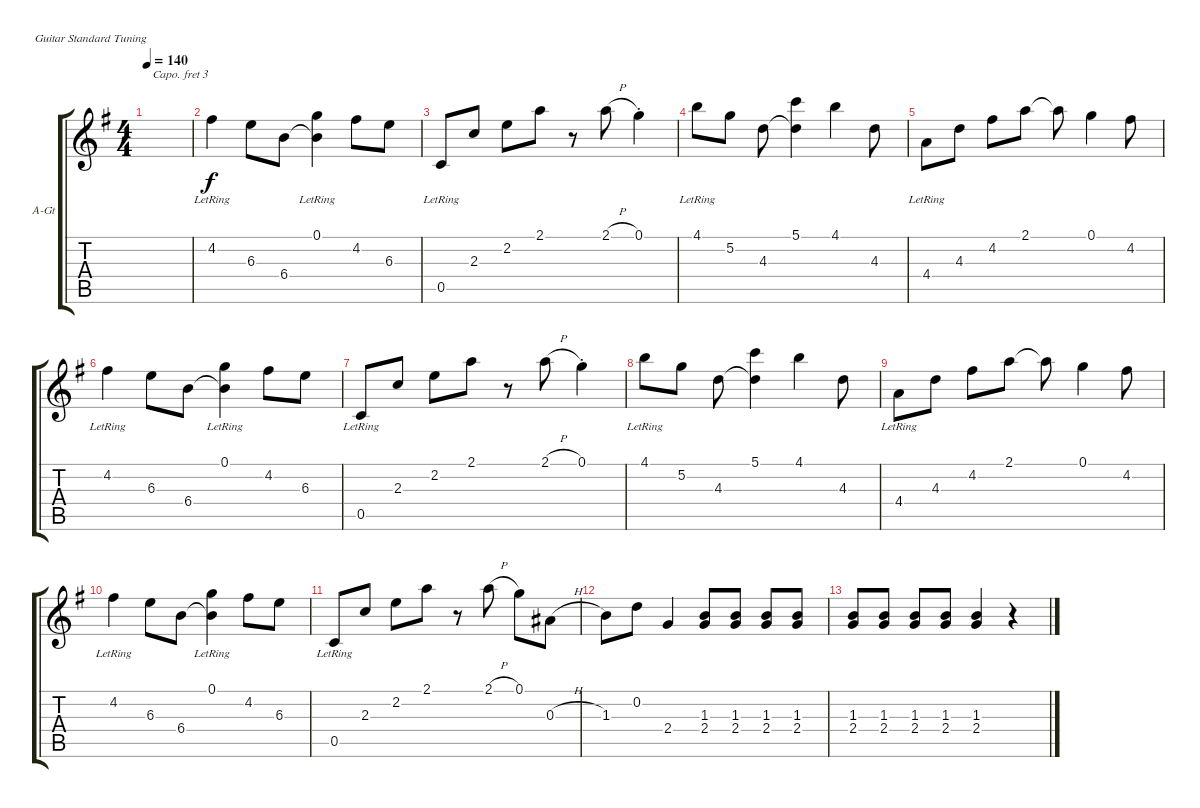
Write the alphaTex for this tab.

\defaultSystemsLayout 4
\bracketExtendMode groupsimilarinstruments
\firstSystemTrackNameOrientation horizontal
\otherSystemsTrackNameOrientation horizontal
\track ("Acoustic Guitar" "A-Gt") {instrument acousticguitarsteel}
\staff {score tabs}
\capo 3
\tuning (E4 B3 G3 D3 A2 E2)
\ts (4 4)
\tempo 140
\clef g2
\ks g
|
4.2{lr}.4 6.3.8 6.4.8 (6.4{t} 0.1{lr}).4 4.2.8 6.3.8 |
0.5{lr}.8 2.3.8 2.2.8 2.1.8 r.8 2.1{h}.8 0.1{st}.4 |
4.1{lr}.8 5.2.8 4.3.8 (4.3{t} 5.1).4 4.1.4 4.3.8 |
4.4{lr}.8 4.3.8 4.2.8 2.1.8 2.1{t}.8 0.1.4 4.2.8 |
4.2{lr}.4 6.3.8 6.4.8 (6.4{t} 0.1{lr}).4 4.2.8 6.3.8 |
0.5{lr}.8 2.3.8 2.2.8 2.1.8 r.8 2.1{h}.8 0.1{st}.4 |
4.1{lr}.8 5.2.8 4.3.8 (4.3{t} 5.1).4 4.1.4 4.3.8 |
4.4{lr}.8 4.3.8 4.2.8 2.1.8 2.1{t}.8 0.1.4 4.2.8 |
4.2{lr}.4 6.3.8 6.4.8 (6.4{t} 0.1{lr}).4 4.2.8 6.3.8 |
0.5{lr}.8 2.3.8 2.2.8 2.1.8 r.8 2.1{h}.8 0.1.8 0.3{h}.8 |
1.3.8 0.2.8 2.4.4 (2.4 1.3).8 (2.4 1.3).8 (2.4 1.3).8 (2.4 1.3).8 |
(1.3 2.4).8 (1.3 2.4).8 (1.3 2.4).8 (1.3 2.4).8 (1.3 2.4).4 r.4
